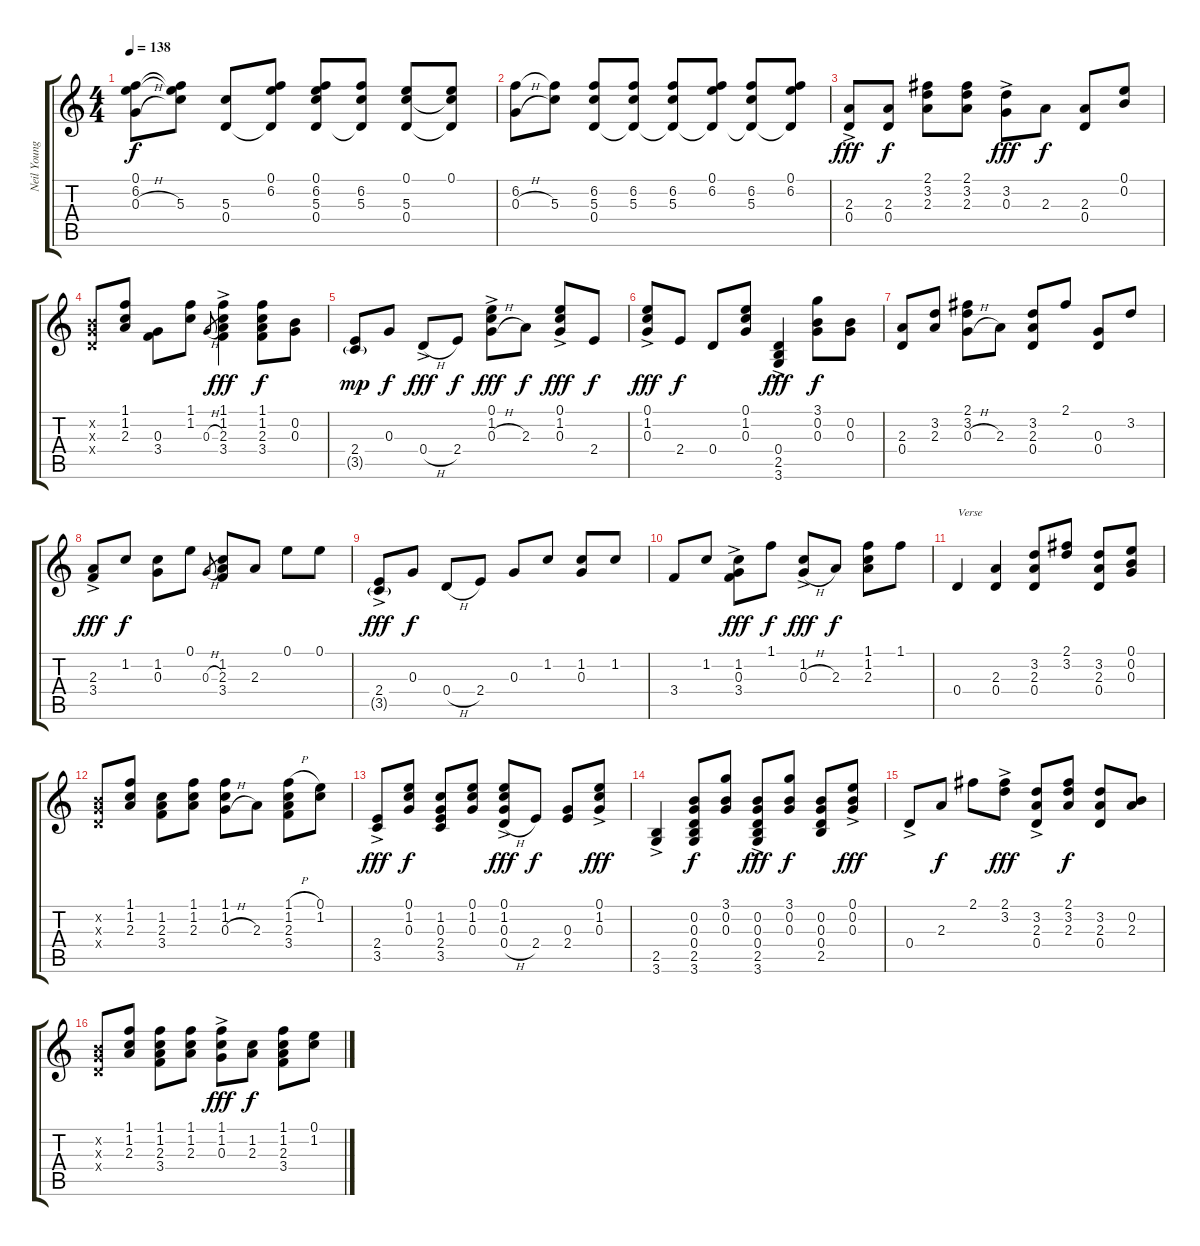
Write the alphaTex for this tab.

\track ("Neil Young Acoustic" "Neil Young") {instrument acousticguitarsteel}
\staff {score tabs}
\tuning (E4 B3 G3 D3 A2 E2) {hide}
\ts (4 4)
\tempo 138
\clef g2
\ks c
(0.1 6.2 0.3{h}).8{dy f} (0.1{t} 6.2{t} 5.3).8 (5.3 0.4).8 (0.1 6.2 0.4{t}).8 (0.1 6.2 5.3 0.4).8 (6.2 5.3 0.4{t}).8 (0.1 5.3 0.4).8 (0.1 5.3{t} 0.4{t}).8 |
(6.2 0.3{h}).8 (6.2{t} 5.3).8 (6.2 5.3 0.4).8 (6.2 5.3 0.4{t}).8 (6.2 5.3 0.4{t}).8 (0.1 6.2 0.4{t}).8 (6.2 5.3 0.4{t}).8 (0.1 6.2 0.4{t}).8 |
(2.3{ac} 0.4{ac}).8{dy fff} (2.3 0.4).8{dy f} (2.1 3.2 2.3).8 (2.1 3.2 2.3).8 (3.2{ac} 0.3{ac}).8{dy fff} 2.3.8{dy f} (2.3 0.4).8 (0.1 0.2).8 |
(0.2{x} 0.3{x} 0.4{x}).8 (1.1 1.2 2.3).8 (0.3 3.4).8 (1.1 1.2).8 0.3{h}.8{gr} (1.1{ac} 1.2{ac} 2.3{ac} 3.4{ac}).4{dy fff} (1.1 1.2 2.3 3.4).8{dy f} (0.2 0.3).8 |
(2.4 3.5{g}).8{dy mp} 0.3.8{dy f} 0.4{h ac}.8{dy fff} 2.4.8{dy f} (0.1{ac} 1.2{ac} 0.3{h ac}).8{dy fff} 2.3.8{dy f} (0.1{ac} 1.2{ac} 0.3{ac}).8{dy fff} 2.4.8{dy f} |
(0.1{ac} 1.2{ac} 0.3{ac}).8{dy fff} 2.4.8{dy f} 0.4.8 (0.1 1.2 0.3).8 (0.4{ac} 2.5{ac} 3.6{ac}).4{dy fff} (3.1 0.2 0.3).8{dy f} (0.2 0.3).8 |
(2.3 0.4).8 (3.2 2.3).8 (2.1 3.2 0.3{h}).8 2.3.8 (3.2 2.3 0.4).8 2.1.8 (0.3 0.4).8 3.2.8 |
(2.3{ac} 3.4{ac}).8{dy fff} 1.2.8{dy f} (1.2 0.3).8 0.1.8 0.3{h}.8{gr} (1.2 2.3 3.4).8 2.3.8 0.1.8 0.1.8 |
(2.4{ac} 3.5{g ac}).8{dy fff} 0.3.8{dy f} 0.4{h}.8 2.4.8 0.3.8 1.2.8 (1.2 0.3).8 1.2.8 |
3.4.8 1.2.8 (1.2{ac} 0.3{ac} 3.4{ac}).8{dy fff} 1.1.8{dy f} (1.2{ac} 0.3{h ac}).8{dy fff} 2.3.8{dy f} (1.1 1.2 2.3).8 1.1.8 |
0.4.4{txt "Verse"} (2.3 0.4).4 (3.2 2.3 0.4).8 (2.1 3.2).8 (3.2 2.3 0.4).8 (0.1 0.2 0.3).8 |
(0.2{x} 0.3{x} 0.4{x}).8 (1.1 1.2 2.3).8 (1.2 2.3 3.4).8 (1.1 1.2 2.3).8 (1.1 1.2 0.3{h}).8 2.3.8 (1.1{h} 1.2 2.3 3.4).8 (0.1 1.2).8 |
(2.4{ac} 3.5{ac}).8{dy fff} (0.1 1.2 0.3).8{dy f} (1.2 0.3 2.4 3.5).8 (0.1 1.2 0.3).8 (0.1{ac} 1.2{ac} 0.3{ac} 0.4{h ac}).8{dy fff} 2.4.8{dy f} (0.3 2.4).8 (0.1{ac} 1.2{ac} 0.3{ac}).8{dy fff} |
(2.5{ac} 3.6{ac}).4 (0.2 0.3 0.4 2.5 3.6).8{dy f} (3.1 0.2 0.3).8 (0.2{ac} 0.3{ac} 0.4{ac} 2.5{ac} 3.6{ac}).8{dy fff} (3.1 0.2 0.3).8{dy f} (0.2 0.3 0.4 2.5).8 (0.1{ac} 0.2{ac} 0.3{ac}).8{dy fff} |
0.4{ac}.8 2.3.8{dy f} 2.1.8 (2.1{ac} 3.2{ac}).8{dy fff} (3.2{ac} 2.3{ac} 0.4{ac}).8 (2.1 3.2 2.3).8{dy f} (3.2 2.3 0.4).8 (0.2 2.3).8 |
(0.2{x} 0.3{x} 0.4{x}).8 (1.1 1.2 2.3).8 (1.1 1.2 2.3 3.4).8 (1.1 1.2 2.3).8 (1.1{ac} 1.2{ac} 0.3{ac}).8{dy fff} (1.2 2.3).8{dy f} (1.1 1.2 2.3 3.4).8 (0.1 1.2).8
